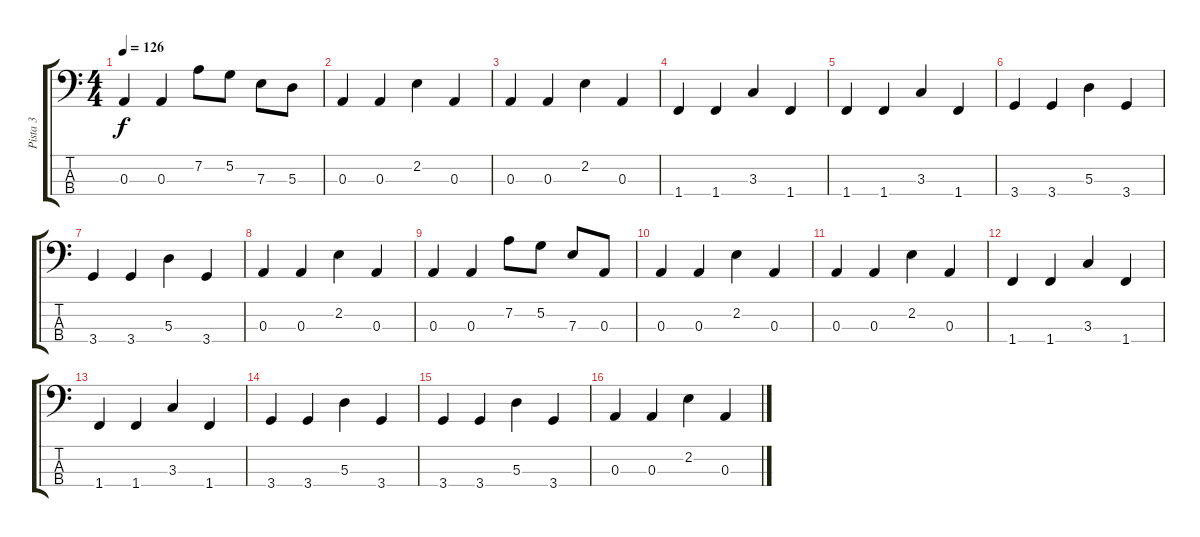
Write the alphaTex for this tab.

\track ("Pista 3" "Pista 3") {instrument electricbassfinger}
\staff {score tabs}
\tuning (G2 D2 A1 E1) {hide}
\ts (4 4)
\tempo 126
\clef f4
\ks c
0.3.4{dy f} 0.3.4 7.2.8 5.2.8 7.3.8 5.3.8 |
0.3.4 0.3.4 2.2.4 0.3.4 |
0.3.4 0.3.4 2.2.4 0.3.4 |
1.4.4 1.4.4 3.3.4 1.4.4 |
1.4.4 1.4.4 3.3.4 1.4.4 |
3.4.4 3.4.4 5.3.4 3.4.4 |
3.4.4 3.4.4 5.3.4 3.4.4 |
0.3.4 0.3.4 2.2.4 0.3.4 |
0.3.4 0.3.4 7.2.8 5.2.8 7.3.8 0.3.8 |
0.3.4 0.3.4 2.2.4 0.3.4 |
0.3.4 0.3.4 2.2.4 0.3.4 |
1.4.4 1.4.4 3.3.4 1.4.4 |
1.4.4 1.4.4 3.3.4 1.4.4 |
3.4.4 3.4.4 5.3.4 3.4.4 |
3.4.4 3.4.4 5.3.4 3.4.4 |
0.3.4 0.3.4 2.2.4 0.3.4
